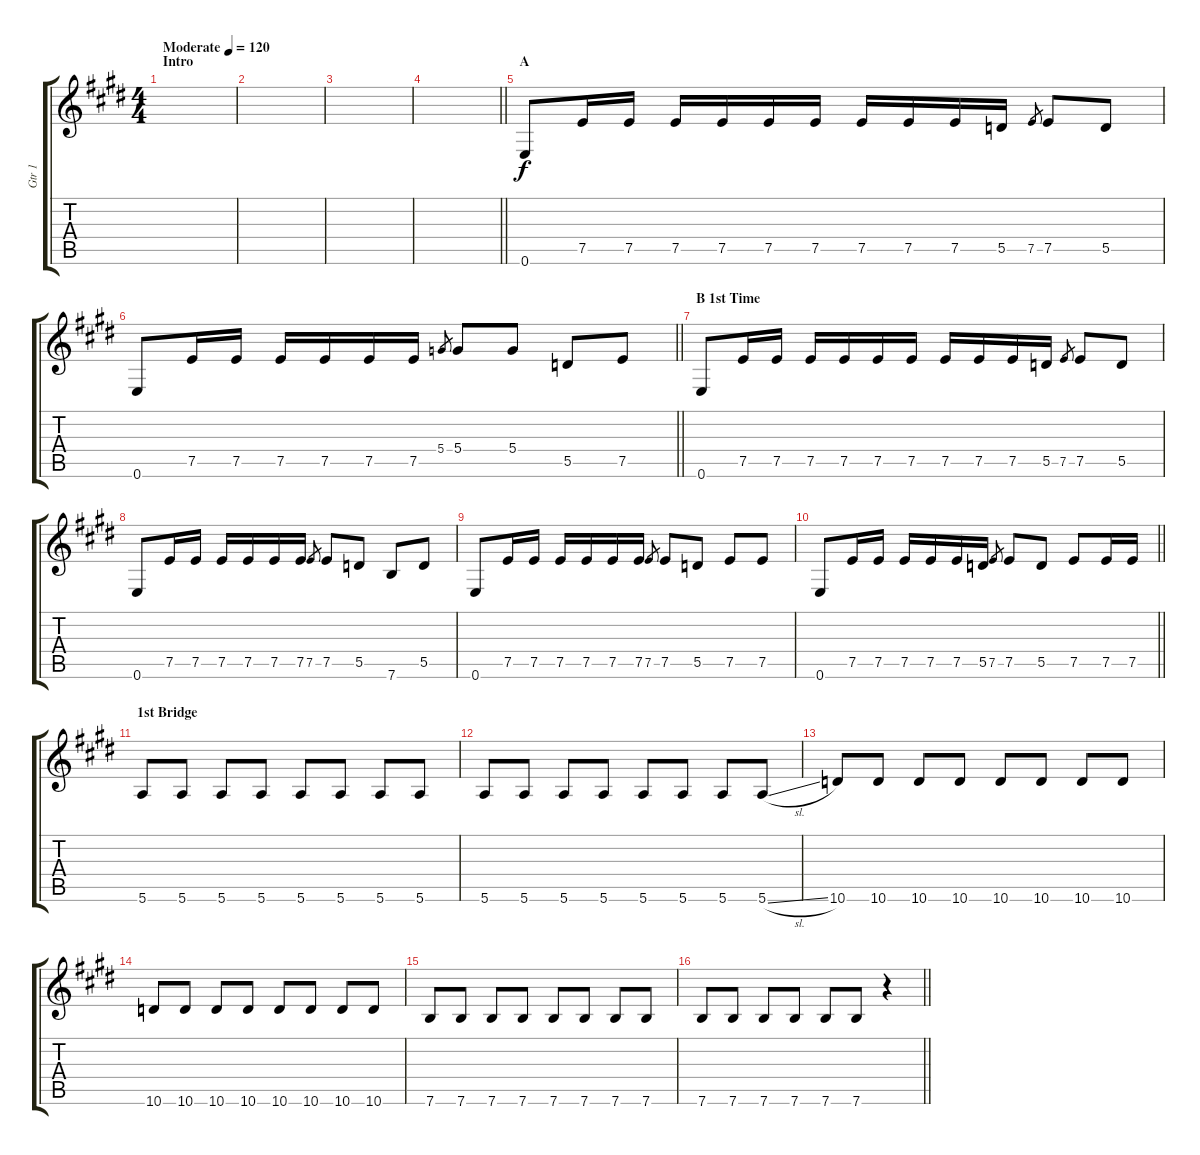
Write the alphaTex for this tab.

\track ("Gtr 1" "Gtr 1") {instrument distortionguitar}
\staff {score tabs}
\tuning (E4 B3 G3 D3 A2 E2) {hide}
\ts (4 4)
\section ("" "Intro")
\tempo (120 "Moderate")
\clef g2
\ks e
|
|
|
\barLineRight lightlight
|
\section ("" "A")
0.6.8 7.5.16 7.5.16 7.5.16 7.5.16 7.5.16 7.5.16 7.5.16 7.5.16 7.5.16 5.5.16 7.5.8{gr} 7.5.8 5.5.8 |
\barLineRight lightlight
0.6.8 7.5.16 7.5.16 7.5.16 7.5.16 7.5.16 7.5.16 5.4.8{gr} 5.4.8 5.4.8 5.5.8 7.5.8 |
\section ("" "B 1st Time")
0.6.8 7.5.16 7.5.16 7.5.16 7.5.16 7.5.16 7.5.16 7.5.16 7.5.16 7.5.16 5.5.16 7.5.8{gr} 7.5.8 5.5.8 |
0.6.8 7.5.16 7.5.16 7.5.16 7.5.16 7.5.16 7.5.16 7.5.8{gr} 7.5.8 5.5.8 7.6.8 5.5.8 |
0.6.8 7.5.16 7.5.16 7.5.16 7.5.16 7.5.16 7.5.16 7.5.8{gr} 7.5.8 5.5.8 7.5.8 7.5.8 |
\barLineRight lightlight
0.6.8 7.5.16 7.5.16 7.5.16 7.5.16 7.5.16 5.5.16 7.5.8{gr} 7.5.8 5.5.8 7.5.8 7.5.16 7.5.16 |
\section ("" "1st Bridge")
5.6.8 5.6.8 5.6.8 5.6.8 5.6.8 5.6.8 5.6.8 5.6.8 |
5.6.8 5.6.8 5.6.8 5.6.8 5.6.8 5.6.8 5.6.8 5.6{sl}.8 |
10.6.8 10.6.8 10.6.8 10.6.8 10.6.8 10.6.8 10.6.8 10.6.8 |
10.6.8 10.6.8 10.6.8 10.6.8 10.6.8 10.6.8 10.6.8 10.6.8 |
7.6.8 7.6.8 7.6.8 7.6.8 7.6.8 7.6.8 7.6.8 7.6.8 |
\barLineRight lightlight
7.6.8 7.6.8 7.6.8 7.6.8 7.6.8 7.6.8 r.4
